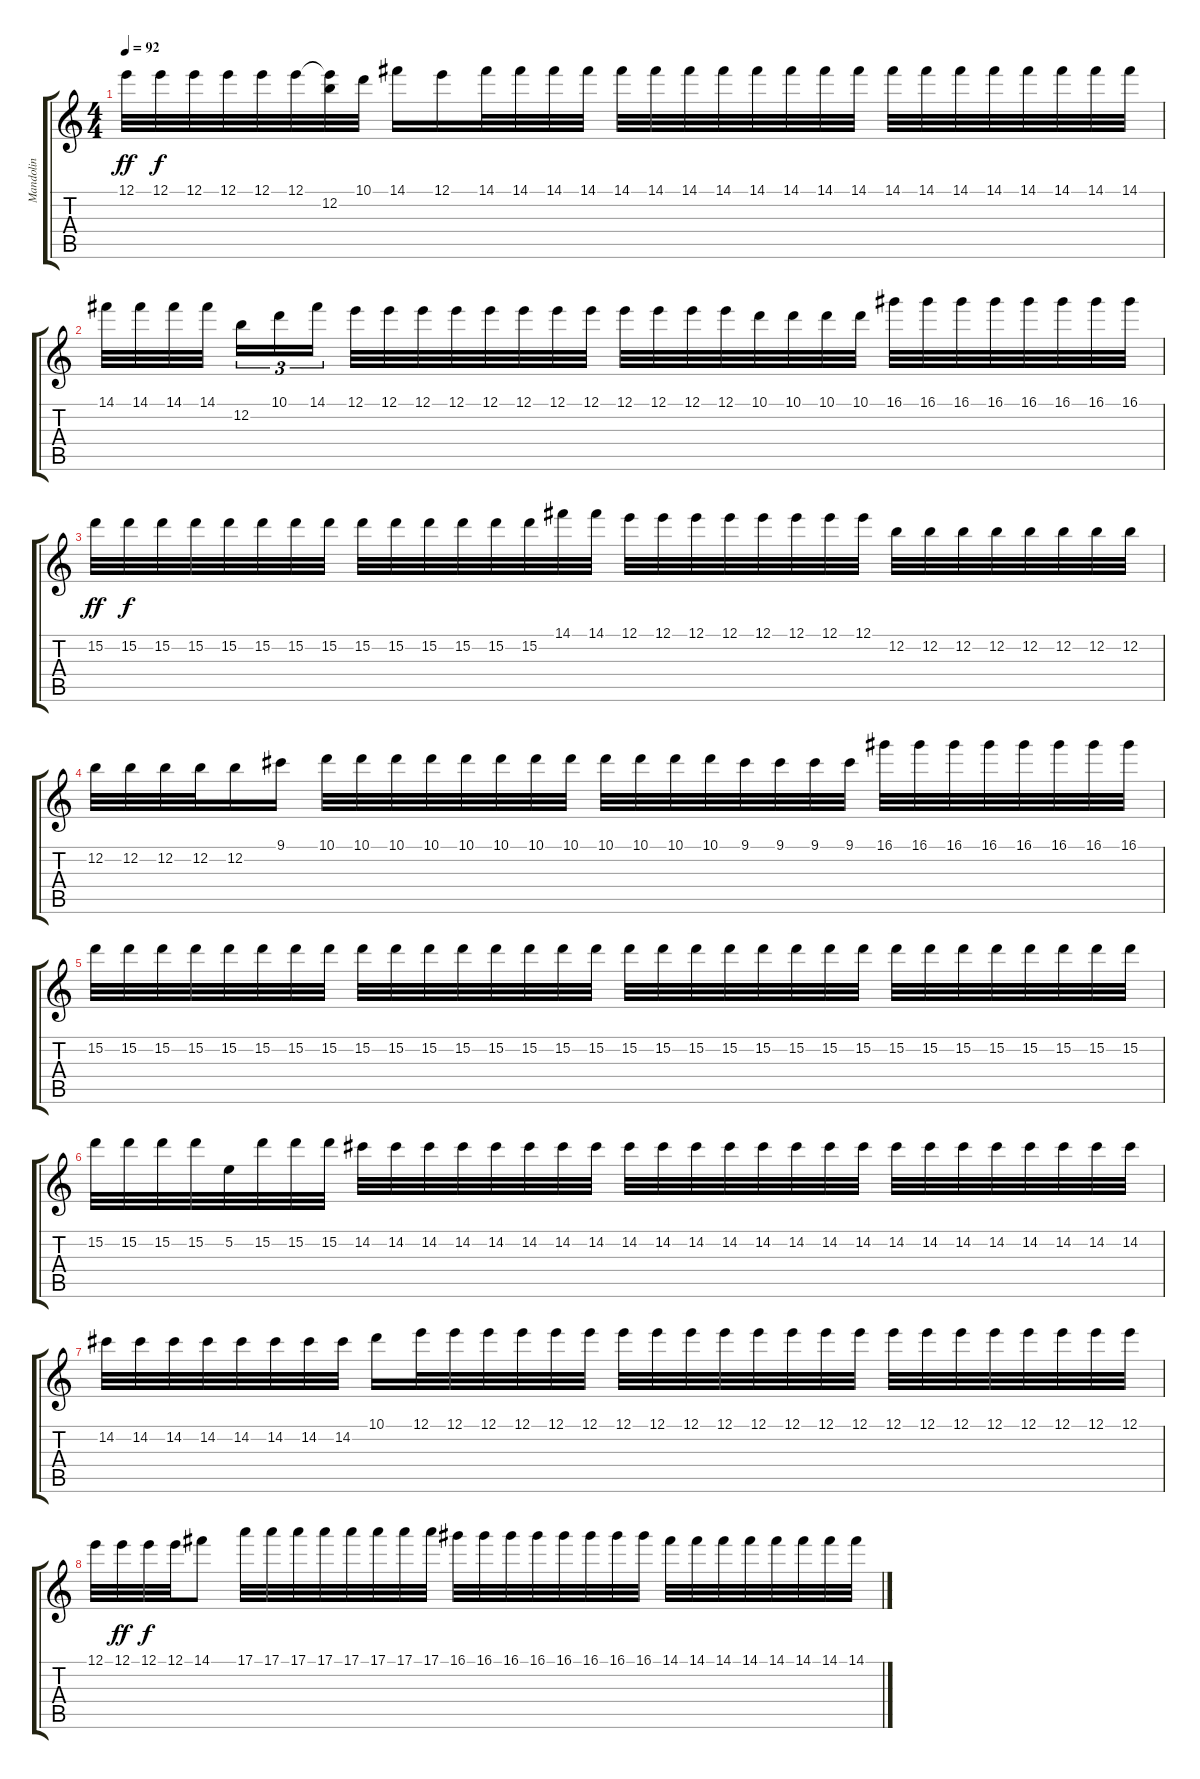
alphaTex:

\track ("Mandolin" "Mandolin") {instrument acousticguitarsteel}
\staff {score tabs}
\tuning (E4 B3 G3 D3 A2 E2) {hide}
\ts (4 4)
\tempo 92
\clef g2
\ks c
12.1.32{dy ff} 12.1.32{dy f} 12.1.32 12.1.32 12.1.32 12.1.32 (12.1{t} 12.2).32 10.1.32 14.1.16 12.1.16 14.1.32 14.1.32 14.1.32 14.1.32 14.1.32 14.1.32 14.1.32 14.1.32 14.1.32 14.1.32 14.1.32 14.1.32 14.1.32 14.1.32 14.1.32 14.1.32 14.1.32 14.1.32 14.1.32 14.1.32 |
14.1.32 14.1.32 14.1.32 14.1.32 12.2.16{tu (3 2)} 10.1.16{tu (3 2)} 14.1.16{tu (3 2)} 12.1.32 12.1.32 12.1.32 12.1.32 12.1.32 12.1.32 12.1.32 12.1.32 12.1.32 12.1.32 12.1.32 12.1.32 10.1.32 10.1.32 10.1.32 10.1.32 16.1.32 16.1.32 16.1.32 16.1.32 16.1.32 16.1.32 16.1.32 16.1.32 |
15.2.32{dy ff} 15.2.32{dy f} 15.2.32 15.2.32 15.2.32 15.2.32 15.2.32 15.2.32 15.2.32 15.2.32 15.2.32 15.2.32 15.2.32 15.2.32 14.1.32 14.1.32 12.1.32 12.1.32 12.1.32 12.1.32 12.1.32 12.1.32 12.1.32 12.1.32 12.2.32 12.2.32 12.2.32 12.2.32 12.2.32 12.2.32 12.2.32 12.2.32 |
12.2.32 12.2.32 12.2.32 12.2.32 12.2.16 9.1.16 10.1.32 10.1.32 10.1.32 10.1.32 10.1.32 10.1.32 10.1.32 10.1.32 10.1.32 10.1.32 10.1.32 10.1.32 9.1.32 9.1.32 9.1.32 9.1.32 16.1.32 16.1.32 16.1.32 16.1.32 16.1.32 16.1.32 16.1.32 16.1.32 |
15.2.32 15.2.32 15.2.32 15.2.32 15.2.32 15.2.32 15.2.32 15.2.32 15.2.32 15.2.32 15.2.32 15.2.32 15.2.32 15.2.32 15.2.32 15.2.32 15.2.32 15.2.32 15.2.32 15.2.32 15.2.32 15.2.32 15.2.32 15.2.32 15.2.32 15.2.32 15.2.32 15.2.32 15.2.32 15.2.32 15.2.32 15.2.32 |
15.2.32 15.2.32 15.2.32 15.2.32 5.2.32 15.2.32 15.2.32 15.2.32 14.2.32 14.2.32 14.2.32 14.2.32 14.2.32 14.2.32 14.2.32 14.2.32 14.2.32 14.2.32 14.2.32 14.2.32 14.2.32 14.2.32 14.2.32 14.2.32 14.2.32 14.2.32 14.2.32 14.2.32 14.2.32 14.2.32 14.2.32 14.2.32 |
14.2.32 14.2.32 14.2.32 14.2.32 14.2.32 14.2.32 14.2.32 14.2.32 10.1.16{volume 9} 12.1.32 12.1.32 12.1.32 12.1.32 12.1.32 12.1.32 12.1.32 12.1.32 12.1.32 12.1.32 12.1.32 12.1.32 12.1.32 12.1.32 12.1.32 12.1.32 12.1.32 12.1.32 12.1.32 12.1.32 12.1.32 12.1.32 |
12.1.32 12.1.32{dy ff} 12.1.32{dy f} 12.1.32 14.1.8 17.1.32 17.1.32 17.1.32 17.1.32 17.1.32 17.1.32 17.1.32 17.1.32 16.1.32 16.1.32 16.1.32 16.1.32 16.1.32 16.1.32 16.1.32 16.1.32 14.1.32 14.1.32 14.1.32 14.1.32 14.1.32 14.1.32 14.1.32 14.1.32
